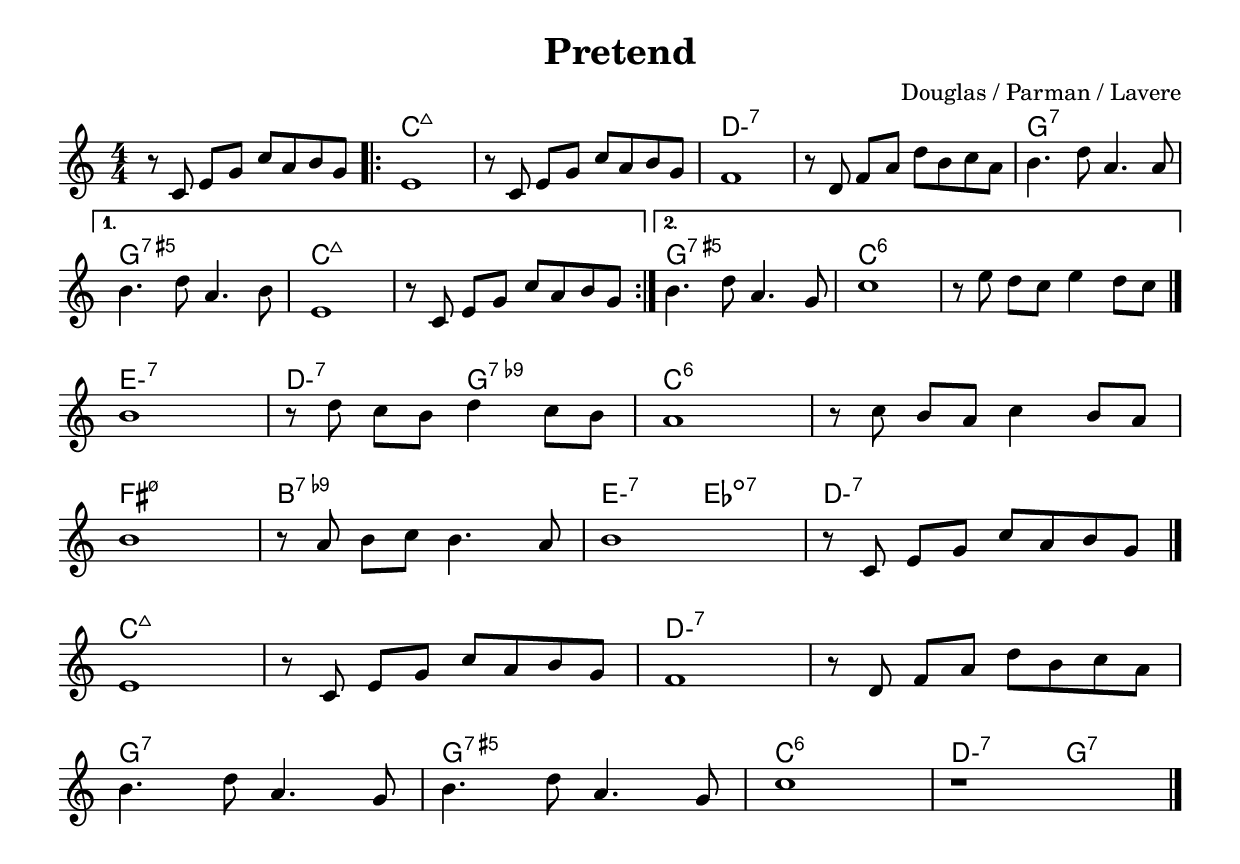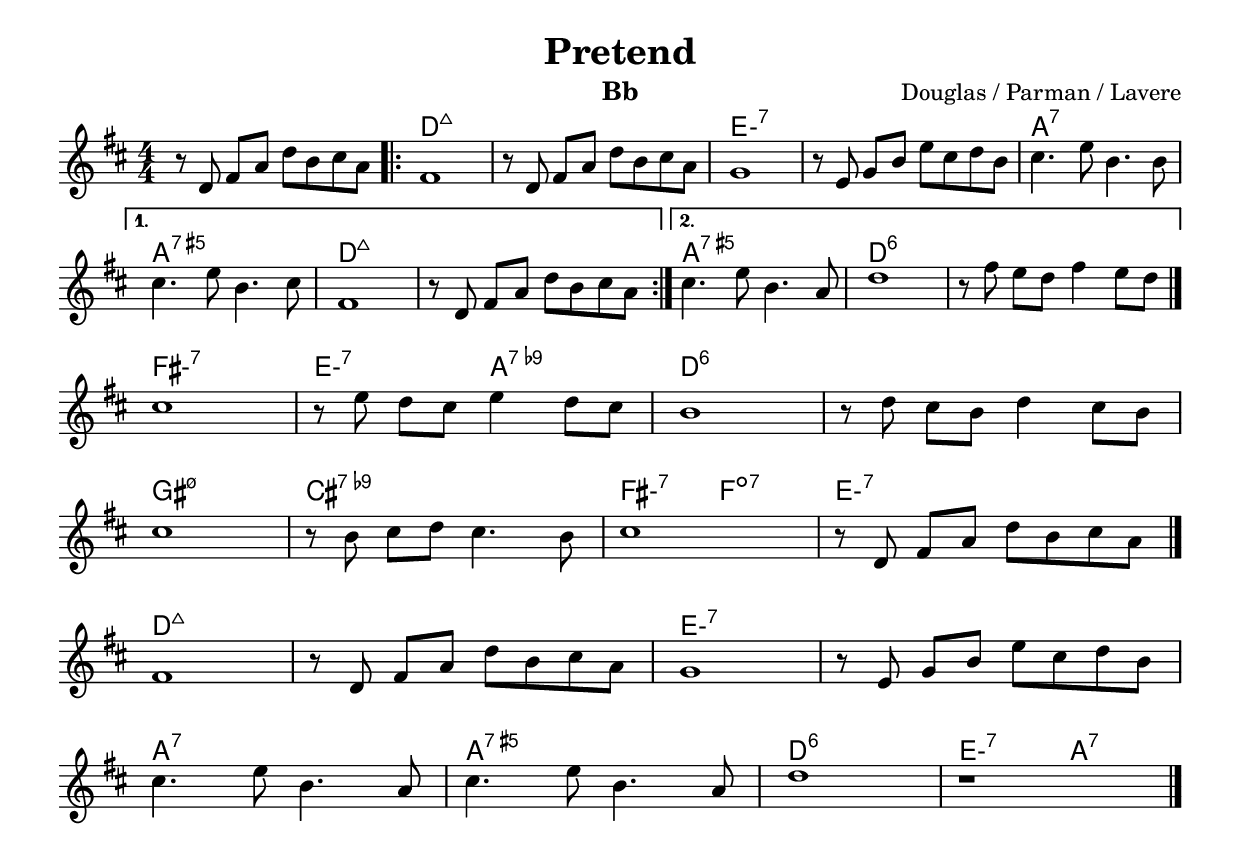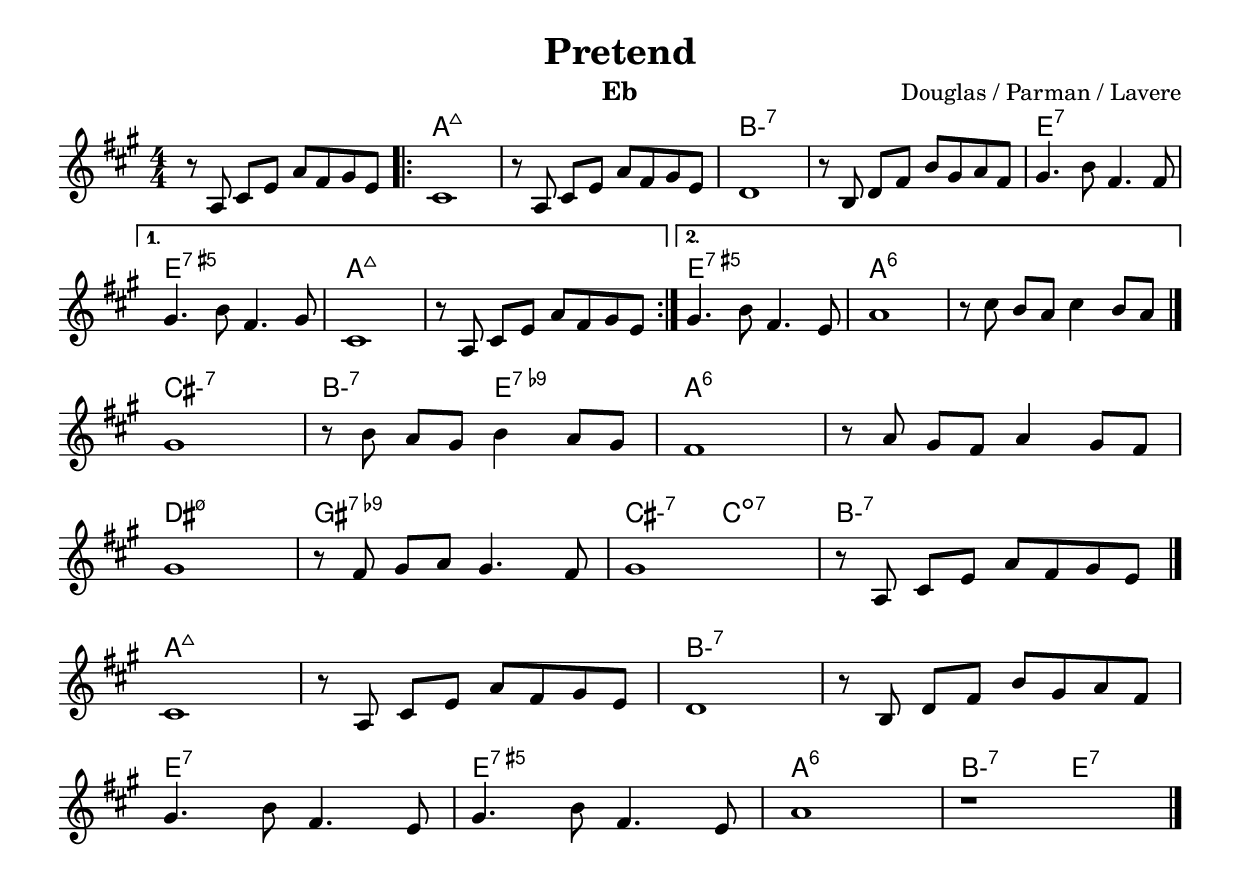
\version "2.20.0"

\version "2.20.0"

\layout {
  indent = #0
  \set minorChordModifier = \markup { "-" }
  \context {
    \Score
    \omit BarNumber
  }
  \override Glissando.style = #'zigzag
}


\header
{
	title = "Pretend"
	composer = "Douglas / Parman / Lavere"
}

music = <<
	\chords
	{
		s1
		\repeat volta 2
		{
			c1:maj7 s1 d1:m7 s1
			g1:7
		}
		\alternative
		{
			{
				g1:aug7 c1:maj7 s1
			}
			{
				g1:aug7 c1:6 s1
			}
		}
		e1:m7 d2:m7 g2:7.9- c1:6 s1
		fis1:m7.5- b1:7.9- e2:m7 es:dim7 d1:m7
		c1:maj7 s1 d1:m7 s1
		g1:7 g1:aug7 c1:6 d2:m7 g2:7
	}

	\relative
	{
		\key c \major
		\time 4/4
		\numericTimeSignature

		\partial 1 r8 c'8 e8[ g] c8[ a b g]
		\repeat volta 2
		{
			e1
			r8 c8 e8[ g] c8[ a b g]
			f1
			r8 d8 f8[ a] d8[ b c a]
			b4. d8 a4. a8
		}
		\alternative
		{
			{
				b4. d8 a4. b8
				e,1
				r8 c8 e8[ g] c8[ a b g]
			}
			{
				b4. d8 a4. g8
				c1
				r8 e8 d8[ c] e4 d8[ c]
			}
		}
		\bar "|."
		\break
		{
			{
				b1
				r8 d8 c8[ b] d4 c8[ b]
				a1
				r8 c8 b[ a] c4 b8[ a]
			}
			\break
			{
				b1
				r8 a8 b8[ c] b4. a8
				b1
				r8 c,8 e8[ g] c8[ a b g]
			}
		}
		\bar "|."
		\break
		{
			{
				e1
				r8 c8 e8[ g] c8[ a b g]
				f1
				r8 d8 f8[ a] d8[ b c a]
			}
			\break
			{
				b4. d8 a4. g8
				b4. d8 a4. g8
				c1
				r1
			}
		}
		\bar "|."
	}
>>

\book
{
	\score
	{
		\music
	}
}

\book
{
	\bookOutputSuffix "Bb"

	\header{
		instrument = "Bb"
	}

	\score
	{
		\transpose g a
		\relative c
		{
			\music
		}
	}
}

\book
{
	\bookOutputSuffix "Eb"

	\header{
		instrument = "Eb"
	}

	\score
	{
		\transpose g e
		\relative c
		{
			\music
		}
	}
}

